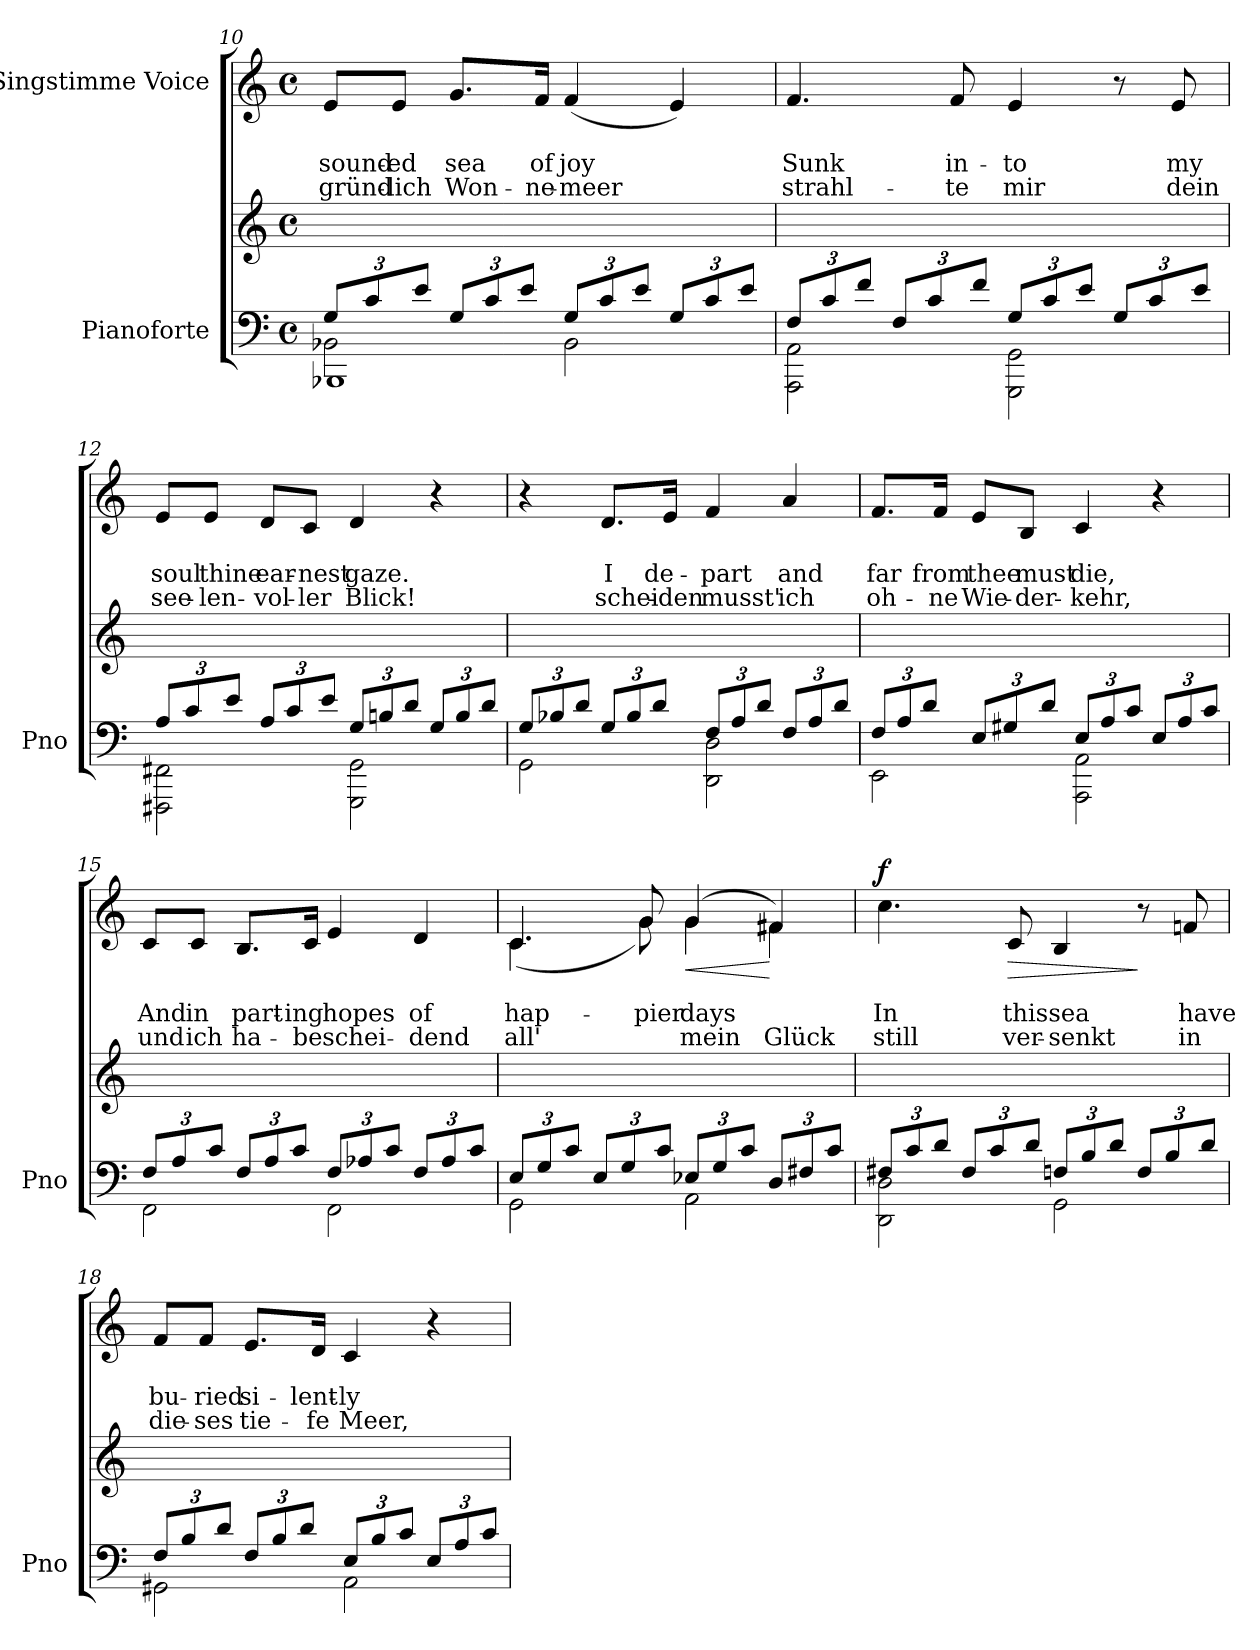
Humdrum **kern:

**kern	**kern	**kern	**text	**text	**text	**dynam
*part2	*part2	*part1	*part1	*part1	*part1	*part1
*staff3	*staff2	*staff1	*staff1	*staff1	*staff1	*staff1
*I"Pianoforte	*	*I"Singstimme Voice	*	*	*	*
*I'Pno	*	*	*	*	*	*
*clefF4	*clefG2	*clefG2	*	*	*	*
*k[]	*k[]	*k[]	*	*	*	*
*M4/4	*M4/4	*M4/4	*	*	*	*
*met(c)	*met(c)	*met(c)	*	*	*	*
*Xbrackettup	*	*	*	*	*	*
=10	=10	=10	=10	=10	=10	=10
*^	*	*	*	*	*	*
*	*^	*	*	*	*	*	*
!	!	!	!	!	!	!LO:LY:b	!LO:LY:b	!
12G/L	2BB-X\	1BBB-X	1ryy	8e/L	.	-sound-	-gründ-	.
12c/	.	.	.	.	.	.	.	.
!	!	!	!	!	!	!LO:LY:b	!LO:LY:b	!
.	.	.	.	8e/J	.	-ed	-lich	.
12e/J	.	.	.	.	.	.	.	.
!	!	!	!	!	!	!LO:LY:b	!LO:LY:b	!
12G/L	.	.	.	8.g/L	.	sea	Won-	.
12c/	.	.	.	.	.	.	.	.
12e/J	.	.	.	.	.	.	.	.
!	!	!	!	!	!	!LO:LY:b	!LO:LY:b	!
.	.	.	.	16f/Jk	.	of	-ne-	.
!	!	!	!	!	!	!LO:LY:b	!LO:LY:b	!
12G/L	2BB-\	.	.	(<4f/	.	joy	-meer	.
12c/	.	.	.	.	.	.	.	.
12e/J	.	.	.	.	.	.	.	.
12G/L	.	.	.	4e/)	.	.	.	.
12c/	.	.	.	.	.	.	.	.
12e/J	.	.	.	.	.	.	.	.
=11	=11	=11	=11	=11	=11	=11	=11	=11
!	!	!	!	!	!	!LO:LY:b	!LO:LY:b	!
12F/L	2AAA\ 2AA\	1ryy	1ryy	4.f/	.	Sunk	strahl-	.
12c/	.	.	.	.	.	.	.	.
12f/J	.	.	.	.	.	.	.	.
12F/L	.	.	.	.	.	.	.	.
12c/	.	.	.	.	.	.	.	.
!	!	!	!	!	!	!LO:LY:b	!LO:LY:b	!
.	.	.	.	8f/	.	in-	-te	.
12f/J	.	.	.	.	.	.	.	.
!	!	!	!	!	!	!LO:LY:b	!LO:LY:b	!
12G/L	2GGG\ 2GG\	.	.	4e/	.	-to	mir	.
12c/	.	.	.	.	.	.	.	.
12e/J	.	.	.	.	.	.	.	.
12G/L	.	.	.	8r	.	.	.	.
12c/	.	.	.	.	.	.	.	.
!	!	!	!	!	!	!LO:LY:b	!LO:LY:b	!
.	.	.	.	8e/	.	my	dein	.
12e/J	.	.	.	.	.	.	.	.
*	*v	*v	*	*	*	*	*	*
!!LO:LB:g=z
=12	=12	=12	=12	=12	=12	=12	=12
!	!	!	!	!	!LO:LY:b	!LO:LY:b	!
12A/L	2FFF#X\ 2FF#X\	1ryy	8e/L	.	soul	see-	.
12c/	.	.	.	.	.	.	.
!	!	!	!	!	!LO:LY:b	!LO:LY:b	!
.	.	.	8e/J	.	thine	-len-	.
12e/J	.	.	.	.	.	.	.
!	!	!	!	!	!LO:LY:b	!LO:LY:b	!
12A/L	.	.	8d/L	.	ear-	-vol-	.
12c/	.	.	.	.	.	.	.
!	!	!	!	!	!LO:LY:b	!LO:LY:b	!
.	.	.	8c/J	.	-nest	-ler	.
12e/J	.	.	.	.	.	.	.
!	!	!	!	!	!LO:LY:b	!LO:LY:b	!
12G/L	2GGG\ 2GG\	.	4d/	.	gaze.	Blick!	.
12Bn/	.	.	.	.	.	.	.
12d/J	.	.	.	.	.	.	.
12G/L	.	.	4r	.	.	.	.
12B/	.	.	.	.	.	.	.
12d/J	.	.	.	.	.	.	.
=13	=13	=13	=13	=13	=13	=13	=13
12G/L	2GG\	1ryy	4r	.	.	.	.
12B-X/	.	.	.	.	.	.	.
12d/J	.	.	.	.	.	.	.
!	!	!	!	!	!LO:LY:b	!LO:LY:b	!
12G/L	.	.	8.d/L	.	I	schei-	.
12B-/	.	.	.	.	.	.	.
12d/J	.	.	.	.	.	.	.
!	!	!	!	!	!LO:LY:b	!LO:LY:b	!
.	.	.	16e/Jk	.	de-	-den	.
!	!	!	!	!	!LO:LY:b	!LO:LY:b	!
12F/L	2DD\ 2D\	.	4f/	.	-part	musst'	.
12A/	.	.	.	.	.	.	.
12d/J	.	.	.	.	.	.	.
!	!	!	!	!	!LO:LY:b	!LO:LY:b	!
12F/L	.	.	4a/	.	and	ich	.
12A/	.	.	.	.	.	.	.
12d/J	.	.	.	.	.	.	.
=14	=14	=14	=14	=14	=14	=14	=14
!	!	!	!	!	!LO:LY:b	!LO:LY:b	!
12F/L	2EE\	1ryy	8.f/L	.	far	oh-	.
12A/	.	.	.	.	.	.	.
12d/J	.	.	.	.	.	.	.
!	!	!	!	!	!LO:LY:b	!LO:LY:b	!
.	.	.	16f/Jk	.	from	-ne	.
!	!	!	!	!	!LO:LY:b	!LO:LY:b	!
12E/L	.	.	8e/L	.	thee	Wie-	.
12G#X/	.	.	.	.	.	.	.
!	!	!	!	!	!LO:LY:b	!LO:LY:b	!
.	.	.	8B/J	.	must	-der-	.
12d/J	.	.	.	.	.	.	.
!	!	!	!	!	!LO:LY:b	!LO:LY:b	!
12E/L	2AAA\ 2AA\	.	4c/	.	die,	-kehr,	.
12A/	.	.	.	.	.	.	.
12c/J	.	.	.	.	.	.	.
12E/L	.	.	4r	.	.	.	.
12A/	.	.	.	.	.	.	.
12c/J	.	.	.	.	.	.	.
!!LO:LB:g=z
=15	=15	=15	=15	=15	=15	=15	=15
!	!	!	!	!	!LO:LY:b	!LO:LY:b	!
12F/L	2FF\	1ryy	8c/L	.	And	und	.
12A/	.	.	.	.	.	.	.
!	!	!	!	!	!LO:LY:b	!LO:LY:b	!
.	.	.	8c/J	.	in	ich	.
12c/J	.	.	.	.	.	.	.
!	!	!	!	!	!LO:LY:b	!LO:LY:b	!
12F/L	.	.	8.B/L	.	part-	ha-	.
12A/	.	.	.	.	.	.	.
12c/J	.	.	.	.	.	.	.
!	!	!	!	!	!LO:LY:b	!LO:LY:b	!
.	.	.	16c/Jk	.	-ing	-be	.
!	!	!	!	!	!LO:LY:b	!LO:LY:b	!
12F/L	2FF\	.	4e/	.	hopes	schei-	.
12A-X/	.	.	.	.	.	.	.
12c/J	.	.	.	.	.	.	.
!	!	!	!	!	!LO:LY:b	!LO:LY:b	!
12F/L	.	.	4d/	.	of	-dend	.
12A-/	.	.	.	.	.	.	.
12c/J	.	.	.	.	.	.	.
=16	=16	=16	=16	=16	=16	=16	=16
*	*	*	*^	*	*	*	*
!	!	!	!	!	!	!LO:LY:b	!LO:LY:b	!
12E/L	2GG\	1ryy	4.c/	(<4.c\	.	hap-	all'	.
12G/	.	.	.	.	.	.	.	.
12c/J	.	.	.	.	.	.	.	.
12E/L	.	.	.	.	.	.	.	.
12G/	.	.	.	.	.	.	.	.
!	!	!	!	!	!	!LO:LY:b	!	!
.	.	.	8g/	8g\)	.	-pier	.	.
12c/J	.	.	.	.	.	.	.	.
!	!	!	!	!	!	!LO:LY:b	!LO:LY:b	!LO:HP:b
12E-X/L	2AA\	.	(>4g/	4g\	.	days	mein	<
12G/	.	.	.	.	.	.	.	.
12c/J	.	.	.	.	.	.	.	.
!	!	!	!	!	!	!	!LO:LY:b	!
12D/L	.	.	4f#X/)	4f#\	.	.	Glück	[
12F#X/	.	.	.	.	.	.	.	.
12c/J	.	.	.	.	.	.	.	.
*	*	*	*v	*v	*	*	*	*
=17	=17	=17	=17	=17	=17	=17	=17
!	!	!	!	!	!LO:LY:b	!LO:LY:b	!LO:DY:a
12F#X/L	2DD\ 2D\	1ryy	4.cc\	.	In	still	f
12c/	.	.	.	.	.	.	.
12d/J	.	.	.	.	.	.	.
12F#/L	.	.	.	.	.	.	.
12c/	.	.	.	.	.	.	.
!	!	!	!	!	!LO:LY:b	!LO:LY:b	!LO:HP:b
.	.	.	8c/	.	this	ver-	>
12d/J	.	.	.	.	.	.	.
!	!	!	!	!	!LO:LY:b	!LO:LY:b	!
12Fn/L	2GG\	.	4B/	.	sea	-senkt	.
12B/	.	.	.	.	.	.	.
12d/J	.	.	.	.	.	.	.
12F/L	.	.	8r	.	.	.	]
12B/	.	.	.	.	.	.	.
!	!	!	!	!	!LO:LY:b	!LO:LY:b	!
.	.	.	8fn/	.	have	in	.
12d/J	.	.	.	.	.	.	.
!!LO:PB:g=z
=18	=18	=18	=18	=18	=18	=18	=18
!	!	!	!	!	!LO:LY:b	!LO:LY:b	!
12F/L	2GG#X\	1ryy	8f/L	.	bu-	die-	.
12B/	.	.	.	.	.	.	.
!	!	!	!	!	!LO:LY:b	!LO:LY:b	!
.	.	.	8f/J	.	-ried	-ses	.
12d/J	.	.	.	.	.	.	.
!	!	!	!	!	!LO:LY:b	!LO:LY:b	!
12F/L	.	.	8.e/L	.	si-	tie-	.
12B/	.	.	.	.	.	.	.
12d/J	.	.	.	.	.	.	.
!	!	!	!	!	!LO:LY:b	!LO:LY:b	!
.	.	.	16d/Jk	.	-lent-	-fe	.
!	!	!	!	!	!LO:LY:b	!LO:LY:b	!
12E/L	2AA\	.	4c/	.	-ly	Meer,	.
12B/	.	.	.	.	.	.	.
12c/J	.	.	.	.	.	.	.
12E/L	.	.	4r	.	.	.	.
12A/	.	.	.	.	.	.	.
12c/J	.	.	.	.	.	.	.
*v	*v	*	*	*	*	*	*
=	=	=	=	=	=	=
*-	*-	*-	*-	*-	*-	*-
